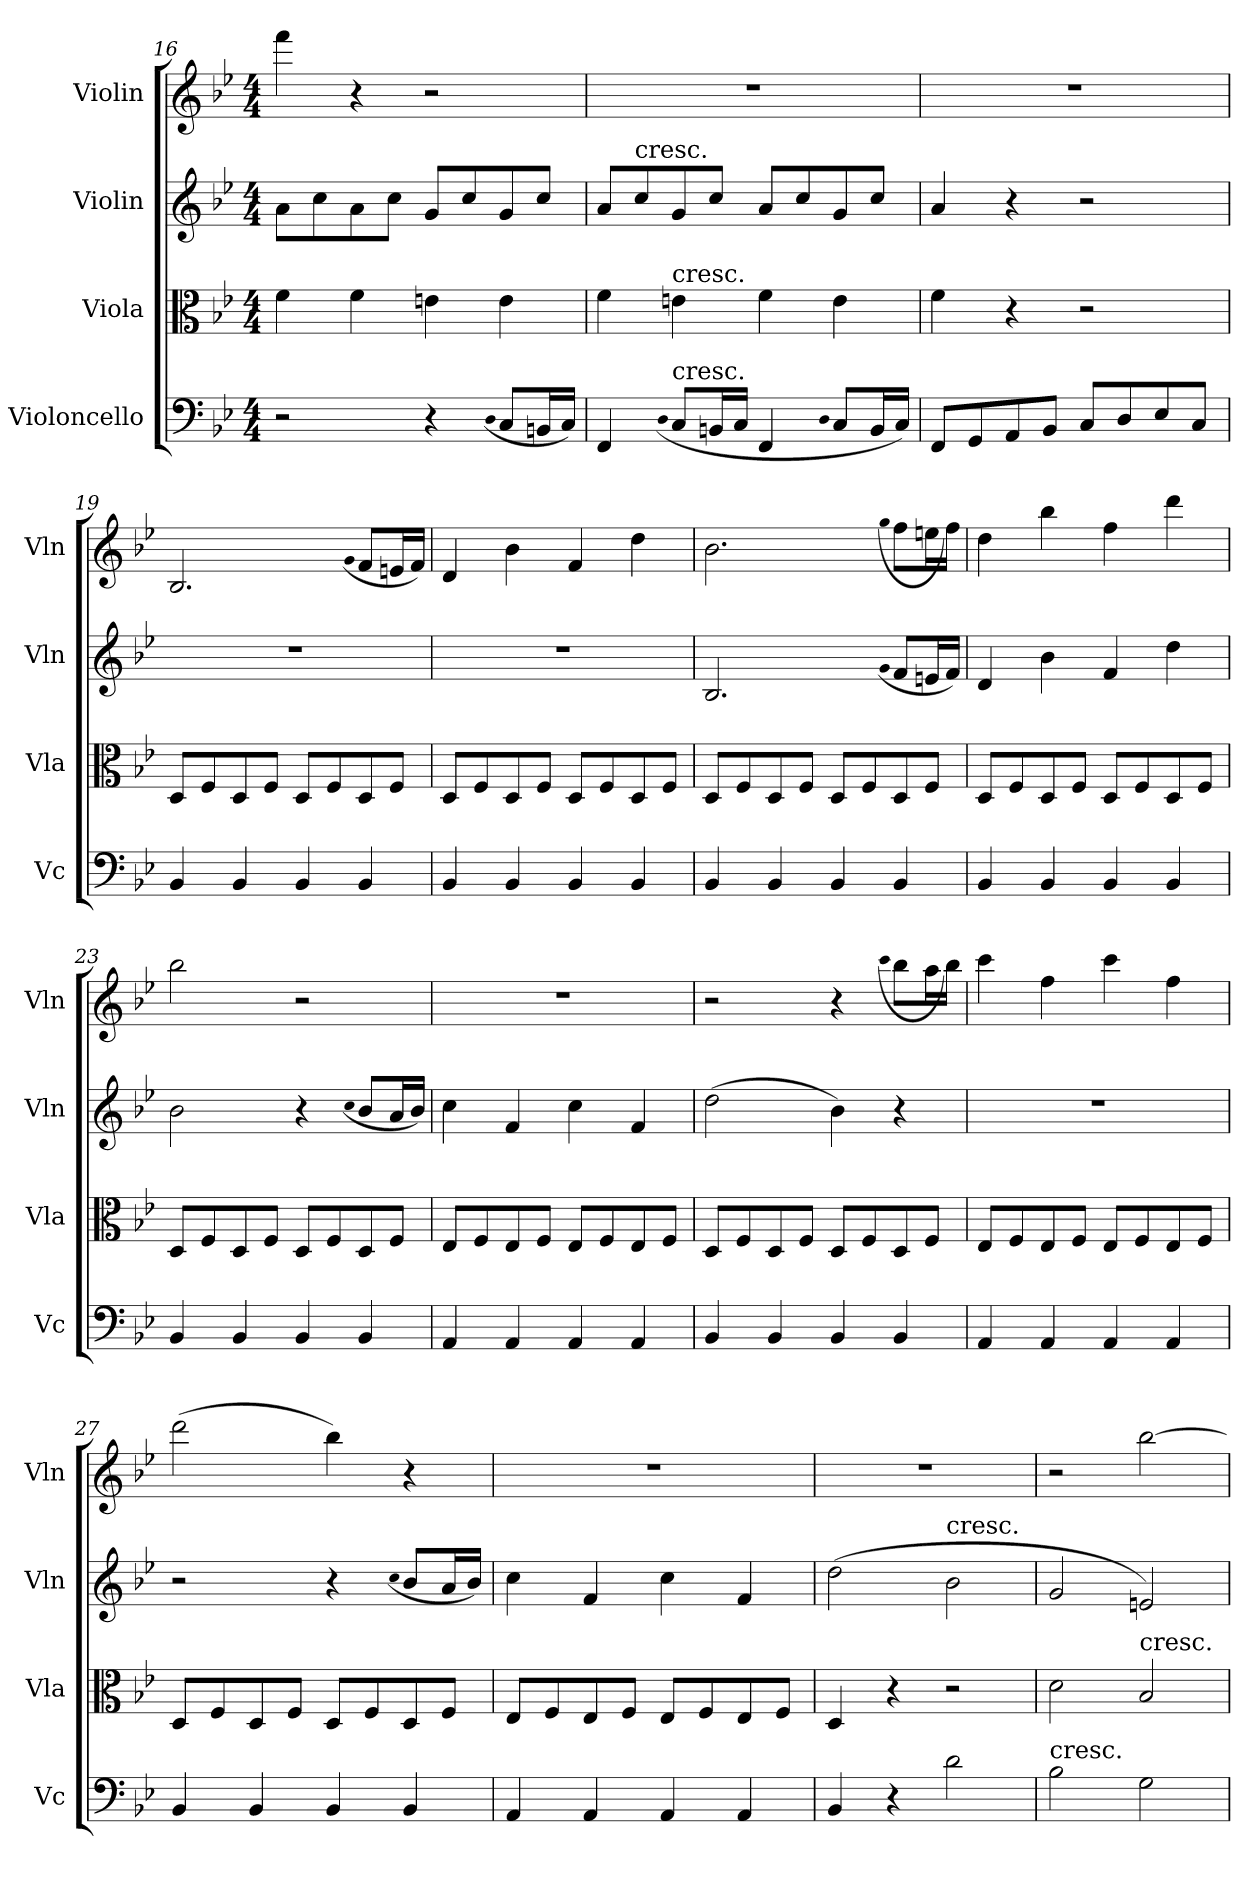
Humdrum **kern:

**kern	**kern	**kern	**kern
*part4	*part3	*part2	*part1
*staff4	*staff3	*staff2	*staff1
*I"Violoncello	*I"Viola	*I"Violin	*I"Violin
*I'Vc	*I'Vla	*I'Vln	*I'Vln
*clefF4	*clefC3	*clefG2	*clefG2
*k[b-e-]	*k[b-e-]	*k[b-e-]	*k[b-e-]
*B-:	*B-:	*B-:	*B-:
*M4/4	*M4/4	*M4/4	*M4/4
=16	=16	=16	=16
2r	4f\	8a\L	4fff\
.	.	8cc\	.
.	4f\	8a\	4r
.	.	8cc\J	.
4r	4en\	8g/L	2r
.	.	8cc/	.
(qD	.	.	.
8C/L	4e\	8g/	.
16BBn/L	.	8cc/J	.
16C/JJ)	.	.	.
=17	=17	=17	=17
4FF/	4f\	8a/L	1r
!	!	!LO:TX:t=cresc.	!
.	.	8cc/	.
(qD	.	.	.
!	!LO:TX:t=cresc.	!	!
!LO:TX:t=cresc.	!	!	!
8C/L	4en\	8g/	.
16BBn/L	.	8cc/J	.
16C/JJ	.	.	.
4FF/	4f\	8a/L	.
.	.	8cc/	.
qD	.	.	.
8C/L	4e\	8g/	.
16BB/L	.	8cc/J	.
16C/JJ)	.	.	.
=18	=18	=18	=18
8FF/L	4f\	4a/	1r
8GG/	.	.	.
8AA/	4r	4r	.
8BB-/J	.	.	.
8C/L	2r	2r	.
8D/	.	.	.
8E-/	.	.	.
8C/J	.	.	.
=19	=19	=19	=19
4BB-/	8D/L	1r	2.B-/
.	8F/	.	.
4BB-/	8D/	.	.
.	8F/J	.	.
4BB-/	8D/L	.	.
.	8F/	.	.
.	.	.	(qg
4BB-/	8D/	.	8f/L
.	8F/J	.	16en/L
.	.	.	16f/JJ)
=20	=20	=20	=20
4BB-/	8D/L	1r	4d/
.	8F/	.	.
4BB-/	8D/	.	4b-\
.	8F/J	.	.
4BB-/	8D/L	.	4f/
.	8F/	.	.
4BB-/	8D/	.	4dd\
.	8F/J	.	.
=21	=21	=21	=21
4BB-/	8D/L	2.B-/	2.b-\
.	8F/	.	.
4BB-/	8D/	.	.
.	8F/J	.	.
4BB-/	8D/L	.	.
.	8F/	.	.
.	.	(qg	(qgg
4BB-/	8D/	8f/L	8ff\L
.	8F/J	16en/L	16een\L
.	.	16f/JJ)	16ff\JJ)
=22	=22	=22	=22
4BB-/	8D/L	4d/	4dd\
.	8F/	.	.
4BB-/	8D/	4b-\	4bb-\
.	8F/J	.	.
4BB-/	8D/L	4f/	4ff\
.	8F/	.	.
4BB-/	8D/	4dd\	4ddd\
.	8F/J	.	.
=23	=23	=23	=23
4BB-/	8D/L	2b-\	2bb-\
.	8F/	.	.
4BB-/	8D/	.	.
.	8F/J	.	.
4BB-/	8D/L	4r	2r
.	8F/	.	.
.	.	(qcc	.
4BB-/	8D/	8b-/L	.
.	8F/J	16a/L	.
.	.	16b-/JJ)	.
=24	=24	=24	=24
4AA/	8E-/L	4cc\	1r
.	8F/	.	.
4AA/	8E-/	4f/	.
.	8F/J	.	.
4AA/	8E-/L	4cc\	.
.	8F/	.	.
4AA/	8E-/	4f/	.
.	8F/J	.	.
=25	=25	=25	=25
4BB-/	8D/L	(2dd\	2r
.	8F/	.	.
4BB-/	8D/	.	.
.	8F/J	.	.
4BB-/	8D/L	4b-\)	4r
.	8F/	.	.
.	.	.	(qccc
4BB-/	8D/	4r	8bb-\L
.	8F/J	.	16aa\L
.	.	.	16bb-\JJ)
=26	=26	=26	=26
4AA/	8E-/L	1r	4ccc\
.	8F/	.	.
4AA/	8E-/	.	4ff\
.	8F/J	.	.
4AA/	8E-/L	.	4ccc\
.	8F/	.	.
4AA/	8E-/	.	4ff\
.	8F/J	.	.
=27	=27	=27	=27
4BB-/	8D/L	2r	(2ddd\
.	8F/	.	.
4BB-/	8D/	.	.
.	8F/J	.	.
4BB-/	8D/L	4r	4bb-\)
.	8F/	.	.
.	.	(qcc	.
4BB-/	8D/	8b-/L	4r
.	8F/J	16a/L	.
.	.	16b-/JJ)	.
=28	=28	=28	=28
4AA/	8E-/L	4cc\	1r
.	8F/	.	.
4AA/	8E-/	4f/	.
.	8F/J	.	.
4AA/	8E-/L	4cc\	.
.	8F/	.	.
4AA/	8E-/	4f/	.
.	8F/J	.	.
=29	=29	=29	=29
4BB-/	4D/	(2dd\	1r
4r	4r	.	.
!	!	!LO:TX:t=cresc.	!
2d\	2r	2b-\	.
=30	=30	=30	=30
!LO:TX:t=cresc.	!	!	!
2B-\	2d\	2g/	2r
!	!LO:TX:t=cresc.	!	!
2G\	2B-/	2en/)	[2bb-\
=	=	=	=
*-	*-	*-	*-
